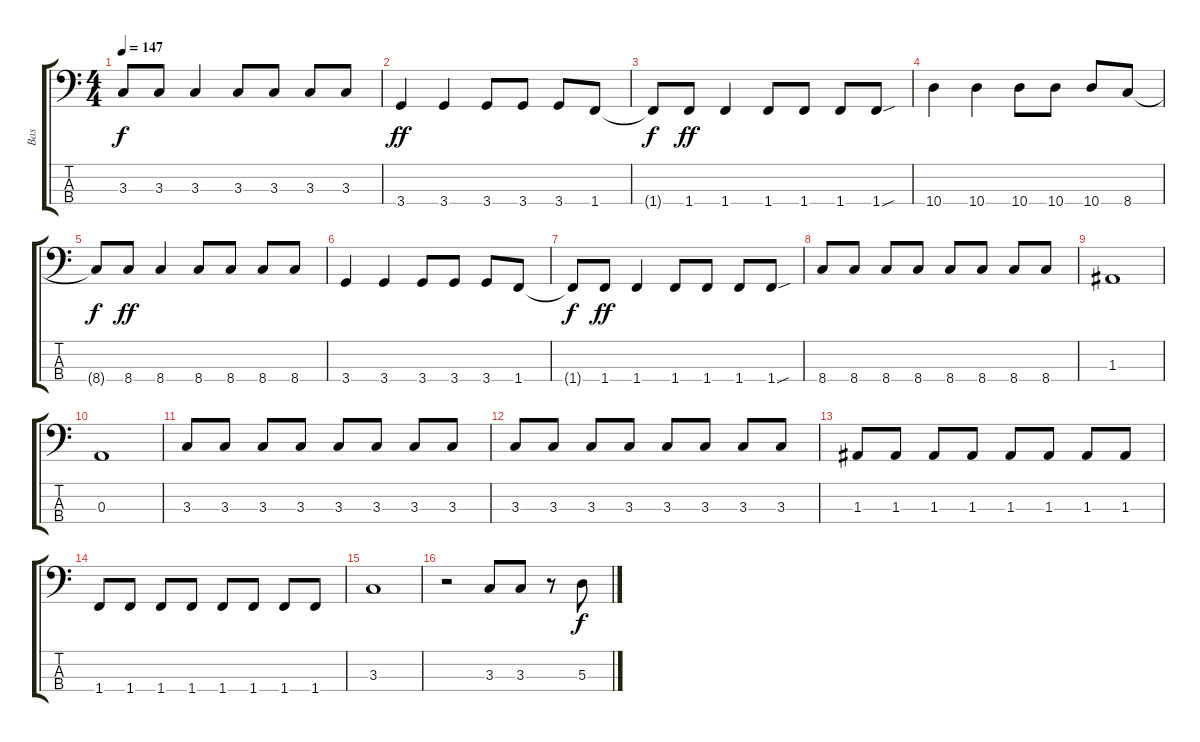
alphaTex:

\track ("Bas" "Bas") {instrument electricbasspick}
\staff {score tabs}
\tuning (G2 D2 A1 E1) {hide}
\ts (4 4)
\tempo 147
\clef f4
\ks c
3.3{t}.8{dy f} 3.3.8 3.3.4 3.3.8 3.3.8 3.3.8 3.3.8 |
3.4.4{dy ff} 3.4.4 3.4.8 3.4.8 3.4.8 1.4.8 |
1.4{t}.8{dy f} 1.4.8{dy ff} 1.4.4 1.4.8 1.4.8 1.4.8 1.4{sou}.8 |
10.4.4 10.4.4 10.4.8 10.4.8 10.4.8 8.4.8 |
8.4{t}.8{dy f} 8.4.8{dy ff} 8.4.4 8.4.8 8.4.8 8.4.8 8.4.8 |
3.4.4 3.4.4 3.4.8 3.4.8 3.4.8 1.4.8 |
1.4{t}.8{dy f} 1.4.8{dy ff} 1.4.4 1.4.8 1.4.8 1.4.8 1.4{sou}.8 |
8.4.8 8.4.8 8.4.8 8.4.8 8.4.8 8.4.8 8.4.8 8.4.8 |
1.3.1 |
0.3.1 |
3.3.8 3.3.8 3.3.8 3.3.8 3.3.8 3.3.8 3.3.8 3.3.8 |
3.3.8 3.3.8 3.3.8 3.3.8 3.3.8 3.3.8 3.3.8 3.3.8 |
1.3.8 1.3.8 1.3.8 1.3.8 1.3.8 1.3.8 1.3.8 1.3.8 |
1.4.8 1.4.8 1.4.8 1.4.8 1.4.8 1.4.8 1.4.8 1.4.8 |
3.3.1 |
r.2 3.3.8 3.3.8 r.8 5.3.8{dy f}
